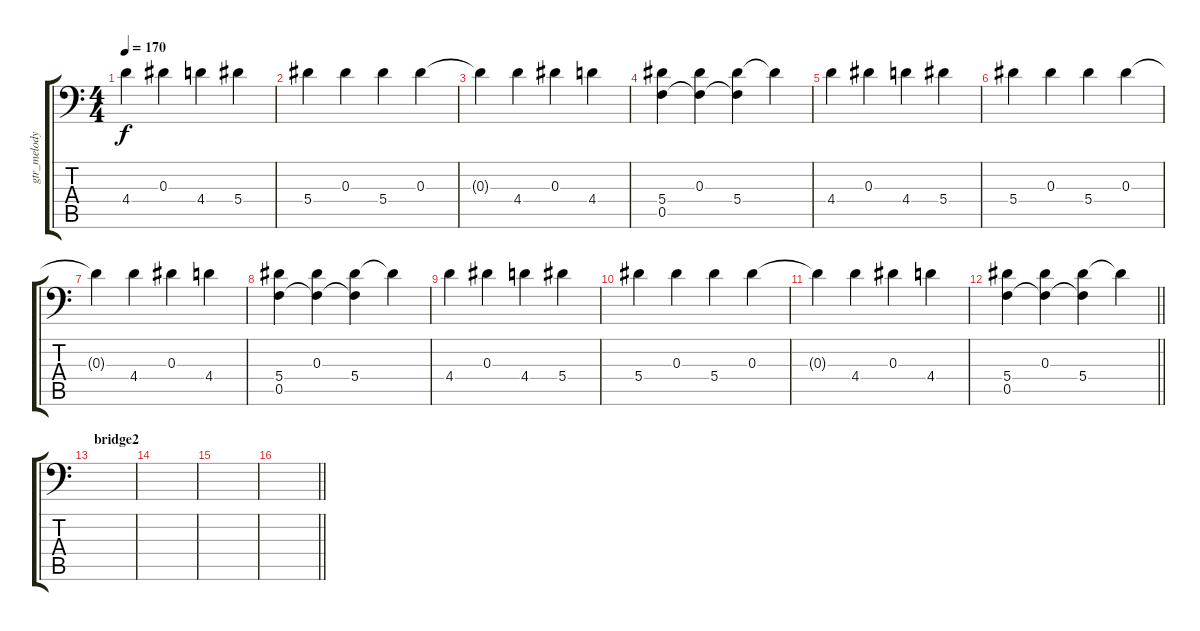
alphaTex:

\track ("gtr_melody" "gtr_melody") {instrument distortionguitar}
\staff {score tabs}
\tuning (C4 G3 Eb3 Bb2 F2 Bb1) {hide}
\ts (4 4)
\tempo 170
\clef f4
\ks c
4.4.4{dy f} 0.3.4 4.4.4 5.4.4 |
5.4.4 0.3.4 5.4.4 0.3.4 |
0.3{t}.4 4.4.4 0.3.4 4.4.4 |
(5.4 0.5).4 (0.3 0.5{t}).4 (5.4 0.5{t}).4 5.4{t}.4 |
4.4.4 0.3.4 4.4.4 5.4.4 |
5.4.4 0.3.4 5.4.4 0.3.4 |
0.3{t}.4 4.4.4 0.3.4 4.4.4 |
(5.4 0.5).4 (0.3 0.5{t}).4 (5.4 0.5{t}).4 5.4{t}.4 |
4.4.4 0.3.4 4.4.4 5.4.4 |
5.4.4 0.3.4 5.4.4 0.3.4 |
0.3{t}.4 4.4.4 0.3.4 4.4.4 |
\barLineRight lightlight
(5.4 0.5).4 (0.3 0.5{t}).4 (5.4 0.5{t}).4 5.4{t}.4 |
\section ("" "bridge2")
|
|
|
\barLineRight lightlight
